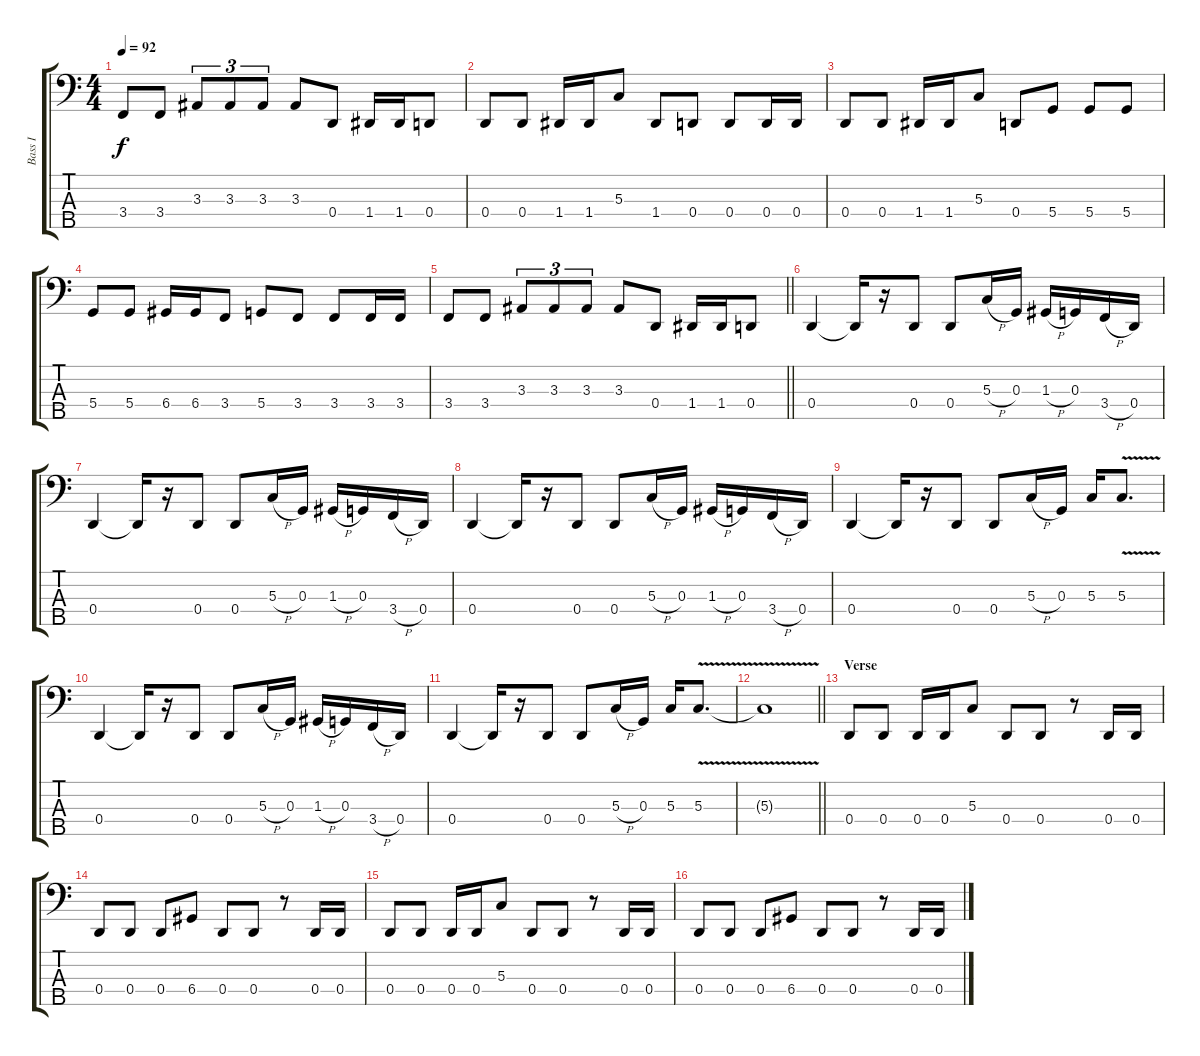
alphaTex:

\track ("Bass I" "Bass I") {instrument electricbasspick}
\staff {score tabs}
\tuning (F2 C2 G1 D1 A0) {hide}
\ts (4 4)
\tempo 92
\clef f4
\ks c
3.4.8{dy f} 3.4.8 3.3.8{tu (3 2)} 3.3.8{tu (3 2)} 3.3.8{tu (3 2)} 3.3.8 0.4.8 1.4.16 1.4.16 0.4.8 |
0.4.8 0.4.8 1.4.16 1.4.16 5.3.8 1.4.8 0.4.8 0.4.8 0.4.16 0.4.16 |
0.4.8 0.4.8 1.4.16 1.4.16 5.3.8 0.4.8 5.4.8 5.4.8 5.4.8 |
5.4.8 5.4.8 6.4.16 6.4.16 3.4.8 5.4.8 3.4.8 3.4.8 3.4.16 3.4.16 |
\barLineRight lightlight
3.4.8 3.4.8 3.3.8{tu (3 2)} 3.3.8{tu (3 2)} 3.3.8{tu (3 2)} 3.3.8 0.4.8 1.4.16 1.4.16 0.4.8 |
\section ("" "")
0.4.4 0.4{t}.16 r.16 0.4.8 0.4.8 5.3{h}.16 0.3.16 1.3{h}.16 0.3.16 3.4{h}.16 0.4.16 |
0.4.4 0.4{t}.16 r.16 0.4.8 0.4.8 5.3{h}.16 0.3.16 1.3{h}.16 0.3.16 3.4{h}.16 0.4.16 |
0.4.4 0.4{t}.16 r.16 0.4.8 0.4.8 5.3{h}.16 0.3.16 1.3{h}.16 0.3.16 3.4{h}.16 0.4.16 |
0.4.4 0.4{t}.16 r.16 0.4.8 0.4.8 5.3{h}.16 0.3.16 5.3.16 5.3{v}.8{d} |
0.4.4 0.4{t}.16 r.16 0.4.8 0.4.8 5.3{h}.16 0.3.16 1.3{h}.16 0.3.16 3.4{h}.16 0.4.16 |
0.4.4 0.4{t}.16 r.16 0.4.8 0.4.8 5.3{h}.16 0.3.16 5.3.16 5.3{v}.8{d} |
\barLineRight lightlight
5.3{v t}.1 |
\section ("" "Verse")
0.4.8 0.4.8 0.4.16 0.4.16 5.3.8 0.4.8 0.4.8 r.8 0.4.16 0.4.16 |
0.4.8 0.4.8 0.4.8 6.4.8 0.4.8 0.4.8 r.8 0.4.16 0.4.16 |
0.4.8 0.4.8 0.4.16 0.4.16 5.3.8 0.4.8 0.4.8 r.8 0.4.16 0.4.16 |
0.4.8 0.4.8 0.4.8 6.4.8 0.4.8 0.4.8 r.8 0.4.16 0.4.16
